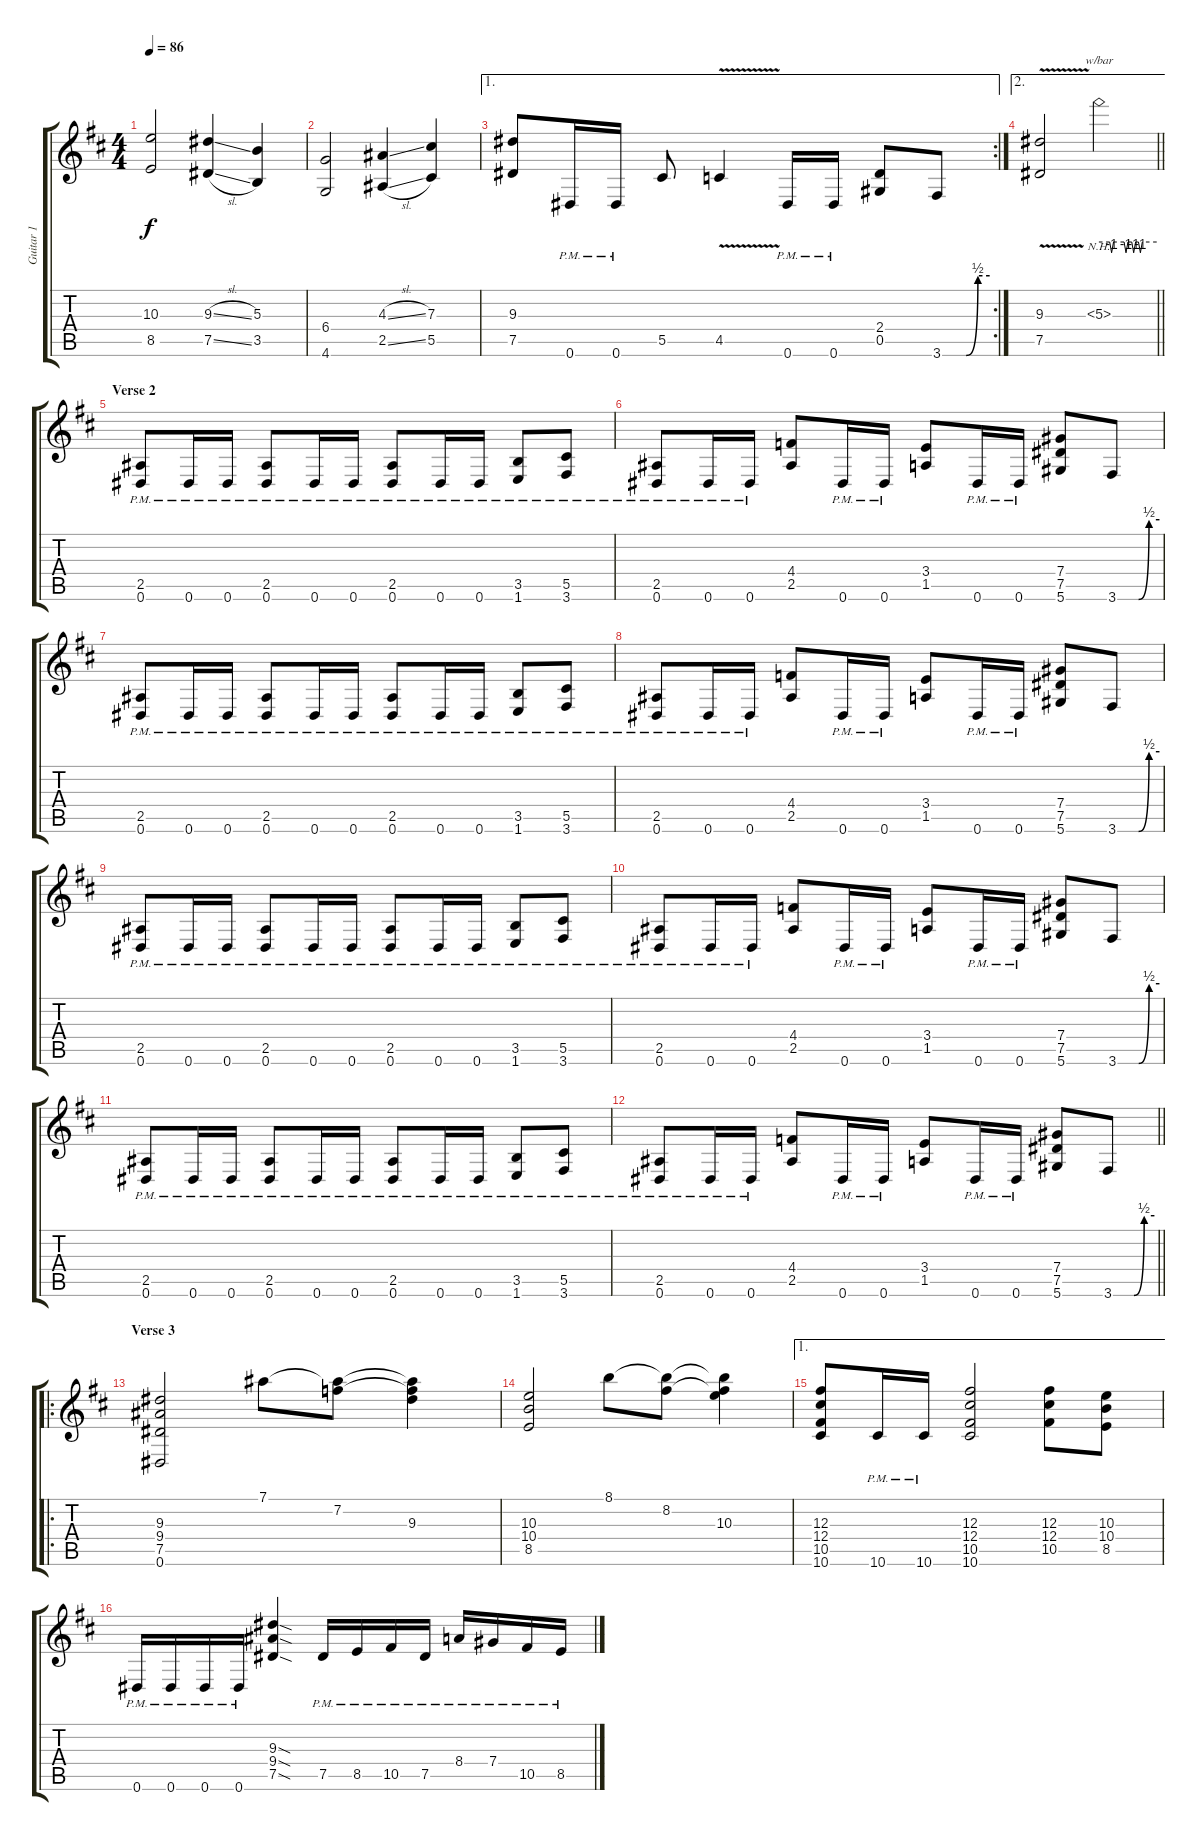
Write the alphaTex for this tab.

\track ("Guitar 1" "Guitar 1") {instrument distortionguitar}
\staff {score tabs}
\tuning (Eb4 Bb3 Gb3 Db3 Ab2 Eb2) {hide}
\ts (4 4)
\tempo 86
\clef g2
\ks bminor
(10.3 8.5).2{dy f} (9.3{sl} 7.5{sl}).4 (5.3 3.5).4 |
(6.4 4.6).2 (4.3{sl} 2.5{sl}).4 (7.3 5.5).4 |
\ae 1
\rc 2
(9.3 7.5).8 0.6{pm}.16 0.6{pm}.16 5.5.8 4.5{v}.4 0.6{pm}.16 0.6{pm}.16 (2.4 0.5).8 3.6{be (custom 0 0 30 0 45 2 60 2)}.8 |
\ae 2
\barLineRight lightlight
(9.3{v} 7.5{v}).2 5.3{nh}.2{tbe (custom default 0 0 11 0 13 -4 15 0 26 0 28 -4 30 0 34 0 36 -4 38 0 41 0 43 -4 45 0 60 0)} |
\section ("" "Verse 2")
(2.5{pm} 0.6{pm}).8 0.6{pm}.16 0.6{pm}.16 (2.5{pm} 0.6{pm}).8 0.6{pm}.16 0.6{pm}.16 (2.5{pm} 0.6{pm}).8 0.6{pm}.16 0.6{pm}.16 (3.5{pm} 1.6{pm}).8 (5.5{pm} 3.6{pm}).8 |
(2.5{pm} 0.6{pm}).8 0.6{pm}.16 0.6{pm}.16 (4.4 2.5).8 0.6{pm}.16 0.6{pm}.16 (3.4 1.5).8 0.6{pm}.16 0.6{pm}.16 (7.4 7.5 5.6).8 3.6{be (custom 0 0 30 0 45 2 60 2)}.8 |
(2.5{pm} 0.6{pm}).8 0.6{pm}.16 0.6{pm}.16 (2.5{pm} 0.6{pm}).8 0.6{pm}.16 0.6{pm}.16 (2.5{pm} 0.6{pm}).8 0.6{pm}.16 0.6{pm}.16 (3.5{pm} 1.6{pm}).8 (5.5{pm} 3.6{pm}).8 |
(2.5{pm} 0.6{pm}).8 0.6{pm}.16 0.6{pm}.16 (4.4 2.5).8 0.6{pm}.16 0.6{pm}.16 (3.4 1.5).8 0.6{pm}.16 0.6{pm}.16 (7.4 7.5 5.6).8 3.6{be (custom 0 0 30 0 45 2 60 2)}.8 |
(2.5{pm} 0.6{pm}).8 0.6{pm}.16 0.6{pm}.16 (2.5{pm} 0.6{pm}).8 0.6{pm}.16 0.6{pm}.16 (2.5{pm} 0.6{pm}).8 0.6{pm}.16 0.6{pm}.16 (3.5{pm} 1.6{pm}).8 (5.5{pm} 3.6{pm}).8 |
(2.5{pm} 0.6{pm}).8 0.6{pm}.16 0.6{pm}.16 (4.4 2.5).8 0.6{pm}.16 0.6{pm}.16 (3.4 1.5).8 0.6{pm}.16 0.6{pm}.16 (7.4 7.5 5.6).8 3.6{be (custom 0 0 30 0 45 2 60 2)}.8 |
(2.5{pm} 0.6{pm}).8 0.6{pm}.16 0.6{pm}.16 (2.5{pm} 0.6{pm}).8 0.6{pm}.16 0.6{pm}.16 (2.5{pm} 0.6{pm}).8 0.6{pm}.16 0.6{pm}.16 (3.5{pm} 1.6{pm}).8 (5.5{pm} 3.6{pm}).8 |
\barLineRight lightlight
(2.5{pm} 0.6{pm}).8 0.6{pm}.16 0.6{pm}.16 (4.4 2.5).8 0.6{pm}.16 0.6{pm}.16 (3.4 1.5).8 0.6{pm}.16 0.6{pm}.16 (7.4 7.5 5.6).8 3.6{be (custom 0 0 30 0 45 2 60 2)}.8 |
\ro
\section ("" "Verse 3")
(9.3 9.4 7.5 0.6).2 7.1.8 (7.1{t} 7.2).8 (7.1{t} 7.2{t} 9.3).4 |
(10.3 10.4 8.5).2 8.1.8 (8.1{t} 8.2).8 (8.1{t} 8.2{t} 10.3).4 |
\ae 1
(12.3 12.4 10.5 10.6).8 10.6{pm}.16 10.6{pm}.16 (12.3 12.4 10.5 10.6).2 (12.3 12.4 10.5).8 (10.3 10.4 8.5).8 |
0.6{pm}.16 0.6{pm}.16 0.6{pm}.16 0.6{pm}.16 (9.3{sod} 9.4{sod} 7.5{sod}).4 7.5{pm}.16 8.5{pm}.16 10.5{pm}.16 7.5{pm}.16 8.4{pm}.16 7.4{pm}.16 10.5{pm}.16 8.5{pm}.16
